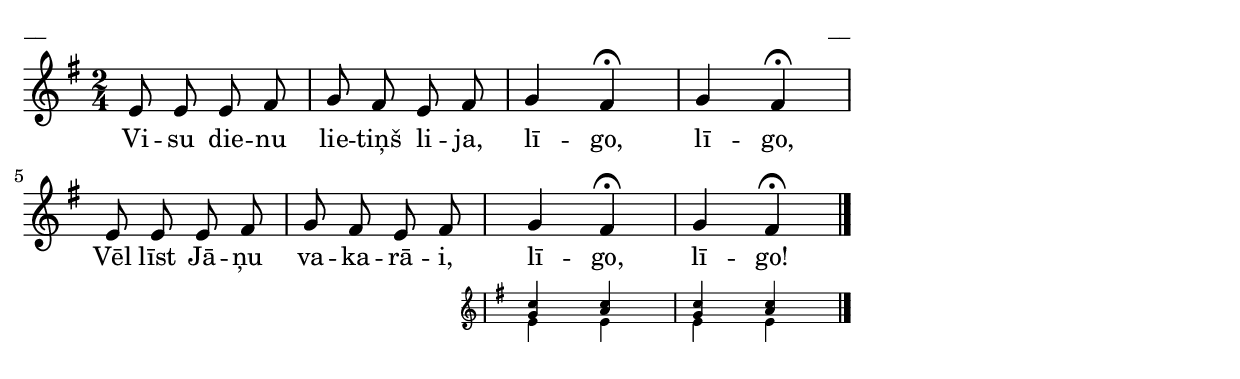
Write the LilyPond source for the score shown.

\version "2.13.16"
%\header {
%    title = "Visu dienu lietiņš lija" 
%}
% Sal. 3x9 Jāņi; 42.lpp.; Es sakūru uguntiņu...
\paper {
line-width = 14\cm
left-margin = 0.4\cm
between-system-padding = 0.1\cm
between-system-space = 0.1\cm
}
\layout {
indent = #0
ragged-last = ##f
}

voiceA = \relative c' {
\clef "treble"
\key e \minor
\time 2/4
e8 e e fis | g8 fis e fis | g4 fis\fermata | g4 fis\fermata
e8 e e fis | g8 fis e fis | 
<< { g4 fis\fermata | g4 fis\fermata } 
\new Staff \with {
\remove "Time_signature_engraver"
alignAboveContext = #"main"
fontSize = #-3
\override StaffSymbol #'staff-space = #(magstep -3)
\override StaffSymbol #'thickness = #(magstep -3)
} { 
  \key e \minor
  << { \voiceOne \autoBeamOff <<g4 c>> <<a c>> | <<g4 c>> <<a c>> }
  \new Voice { \voiceTwo \autoBeamOff e,4 e | e4 e } >>    
}
>> 
\bar "|."
} 

lyricA = \lyricmode {
Vi -- su die -- nu lie -- tiņš li -- ja, lī -- go, lī -- go,
Vēl līst Jā -- ņu va -- ka -- rā -- i, lī -- go, lī -- go!
} 

fullScore = <<
\new Staff {
<<
\new Voice = "voiceA" { \oneVoice \autoBeamOff \voiceA }
\lyricsto "voiceA" \new Lyrics \lyricA
>>
}
>>

\score {
\fullScore
\header { piece = "__" opus = "__" }
}
\markup { \with-color #(x11-color 'white) \sans \smaller "__" }
\score {
\unfoldRepeats
\fullScore
\midi {
\context { \Staff \remove "Staff_performer" }
\context { \Voice \consists "Staff_performer" }
}
}


